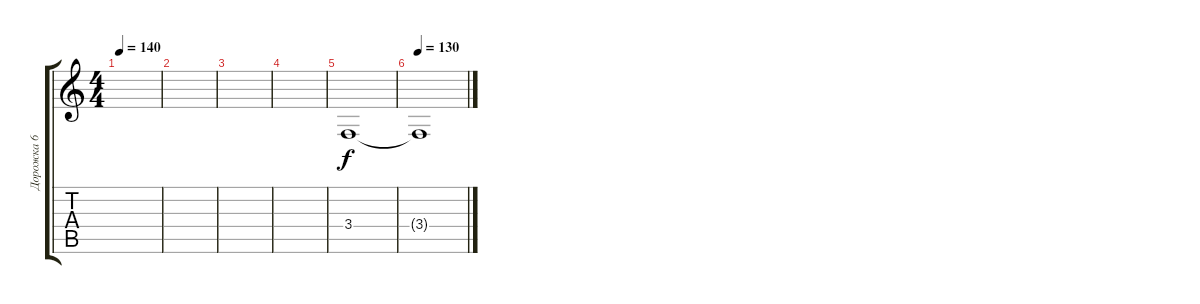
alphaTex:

\track ("Дорожка 6" "Дорожка 6") {instrument seashore}
\staff {score tabs}
\tuning (E4 B3 G3 D3 A2 E2) {hide}
\ts (4 4)
\tempo 140
\clef g2
\ks c
|
|
|
|
3.4.1{instrument seashore} |
\tempo 130
3.4{t}.1
